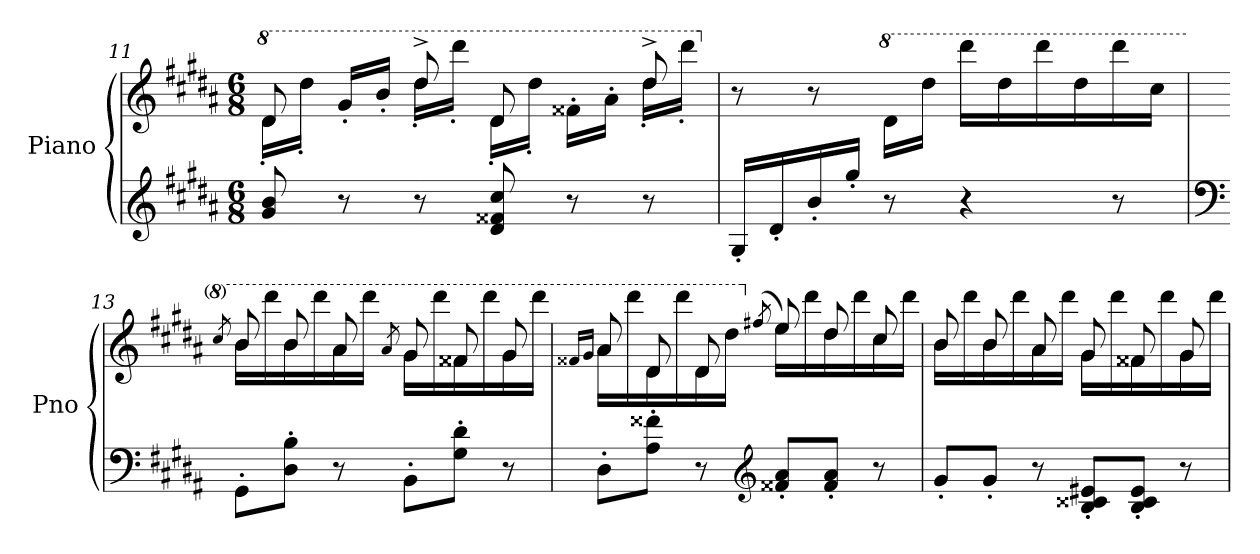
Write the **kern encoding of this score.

**kern	**kern
*part1	*part1
*staff2	*staff1
*I"Piano	*
*I'Pno	*
!!LO:LB:g=z
*clefG2	*clefG2
*k[f#c#g#d#a#]	*k[f#c#g#d#a#]
*M6/8	*M6/8
*	*8va
=11	=11
*	*^
8g#/ 8b/	8dd#/	16dd#'\LL
.	.	16ddd#'\JJ
8r	8ryy	16gg#'/LL
.	.	16bb'/JJ
8r	8ddd#^/	16ddd#'\LL
.	.	16dddd#'\JJ
8d#/ 8f##X/ 8cc#/	8dd#/	16dd#'\LL
.	.	16ddd#'\JJ
8r	8ryy	16ff##X'\LL
.	.	16aa#'\JJ
8r	8ddd#^/	16ddd#'\LL
.	.	16dddd#'\JJ
*	*v	*v
=12	=12
*	*X8va
16G#'/LL	8r
16d#'/	.
16b'/	8r
16gg#'/JJ	.
*	*8va
8r	16dd#\LL
.	16ddd#\JJ
4r	16dddd#\LL
.	16ddd#\
.	16dddd#\
.	16ddd#\
8r	16dddd#\
.	16ccc#\JJ
=13	=13
*clefF4	*
.	8qccc#/
*	*^
8GG#'\L	8bb/	16bb\LL
.	.	16dddd#\
8D#\' 8B\'J	8bb/	16bb\
.	.	16dddd#\
8r	8aa#/	16aa#\
.	.	16dddd#\JJ
.	8qaa#/	.
8BB'\L	8gg#/	16gg#\LL
.	.	16dddd#\
8G#\' 8d#\'J	8ff##X/	16ff##X\
.	.	16dddd#\
8r	8gg#/	16gg#\
.	.	16dddd#\JJ
!!LO:LB:g=z	!!
=14	=14	=14
.	16qff##X/LL	.
.	16qgg#/JJ	.
8D#'\L	8aa#/	16aa#\LL
.	.	16dddd#\
8A#\' 8f##X\'J	8dd#/	16dd#\
.	.	16dddd#\
8r	8dd#/	16dd#\
.	.	16ddd#\JJ
*clefG2	*	*
*	*X8va	*
.	(>8qff#X/	.
8f##X/' 8a#/'L	8ee/)	16ee\LL
.	.	16ddd#\
8f##/' 8a#/'J	8dd#/	16dd#\
.	.	16ddd#\
8r	8cc#/	16cc#\
.	.	16ddd#\JJ
=15	=15	=15
8g#'/L	8b/	16b\LL
.	.	16ddd#\
8g#'/J	8b/	16b\
.	.	16ddd#\
8r	8a#/	16a#\
.	.	16ddd#\JJ
8B/' 8c##X/' 8e#X/'L	8g#/	16g#\LL
.	.	16ddd#\
8B/' 8c##/' 8e#/'J	8f##X/	16f##X\
.	.	16ddd#\
8r	8g#/	16g#\
.	.	16ddd#\JJ
*	*v	*v
=	=
*-	*-
